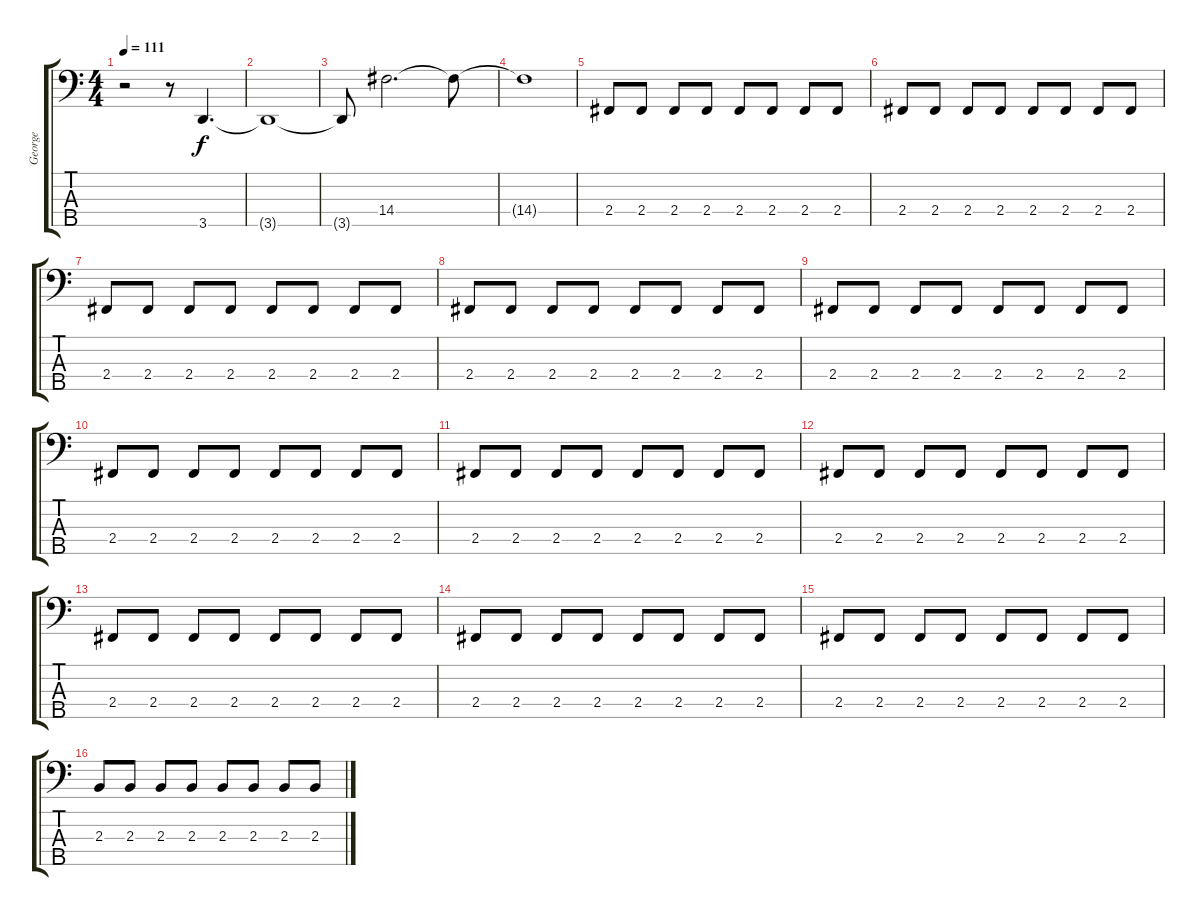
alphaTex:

\track ("George" "George") {instrument electricbasspick}
\staff {score tabs}
\tuning (G2 D2 A1 E1 B0) {hide}
\ts (4 4)
\tempo 111
\clef f4
\ks c
r.2{dy f} r.8 3.5.4{d} |
3.5{t}.1 |
3.5{t}.8 14.4.2{d} 14.4{t}.8 |
14.4{t}.1 |
2.4.8 2.4.8 2.4.8 2.4.8 2.4.8 2.4.8 2.4.8 2.4.8 |
2.4.8 2.4.8 2.4.8 2.4.8 2.4.8 2.4.8 2.4.8 2.4.8 |
2.4.8 2.4.8 2.4.8 2.4.8 2.4.8 2.4.8 2.4.8 2.4.8 |
2.4.8 2.4.8 2.4.8 2.4.8 2.4.8 2.4.8 2.4.8 2.4.8 |
2.4.8 2.4.8 2.4.8 2.4.8 2.4.8 2.4.8 2.4.8 2.4.8 |
2.4.8 2.4.8 2.4.8 2.4.8 2.4.8 2.4.8 2.4.8 2.4.8 |
2.4.8 2.4.8 2.4.8 2.4.8 2.4.8 2.4.8 2.4.8 2.4.8 |
2.4.8 2.4.8 2.4.8 2.4.8 2.4.8 2.4.8 2.4.8 2.4.8 |
2.4.8 2.4.8 2.4.8 2.4.8 2.4.8 2.4.8 2.4.8 2.4.8 |
2.4.8 2.4.8 2.4.8 2.4.8 2.4.8 2.4.8 2.4.8 2.4.8 |
2.4.8 2.4.8 2.4.8 2.4.8 2.4.8 2.4.8 2.4.8 2.4.8 |
2.3.8 2.3.8 2.3.8 2.3.8 2.3.8 2.3.8 2.3.8 2.3.8
